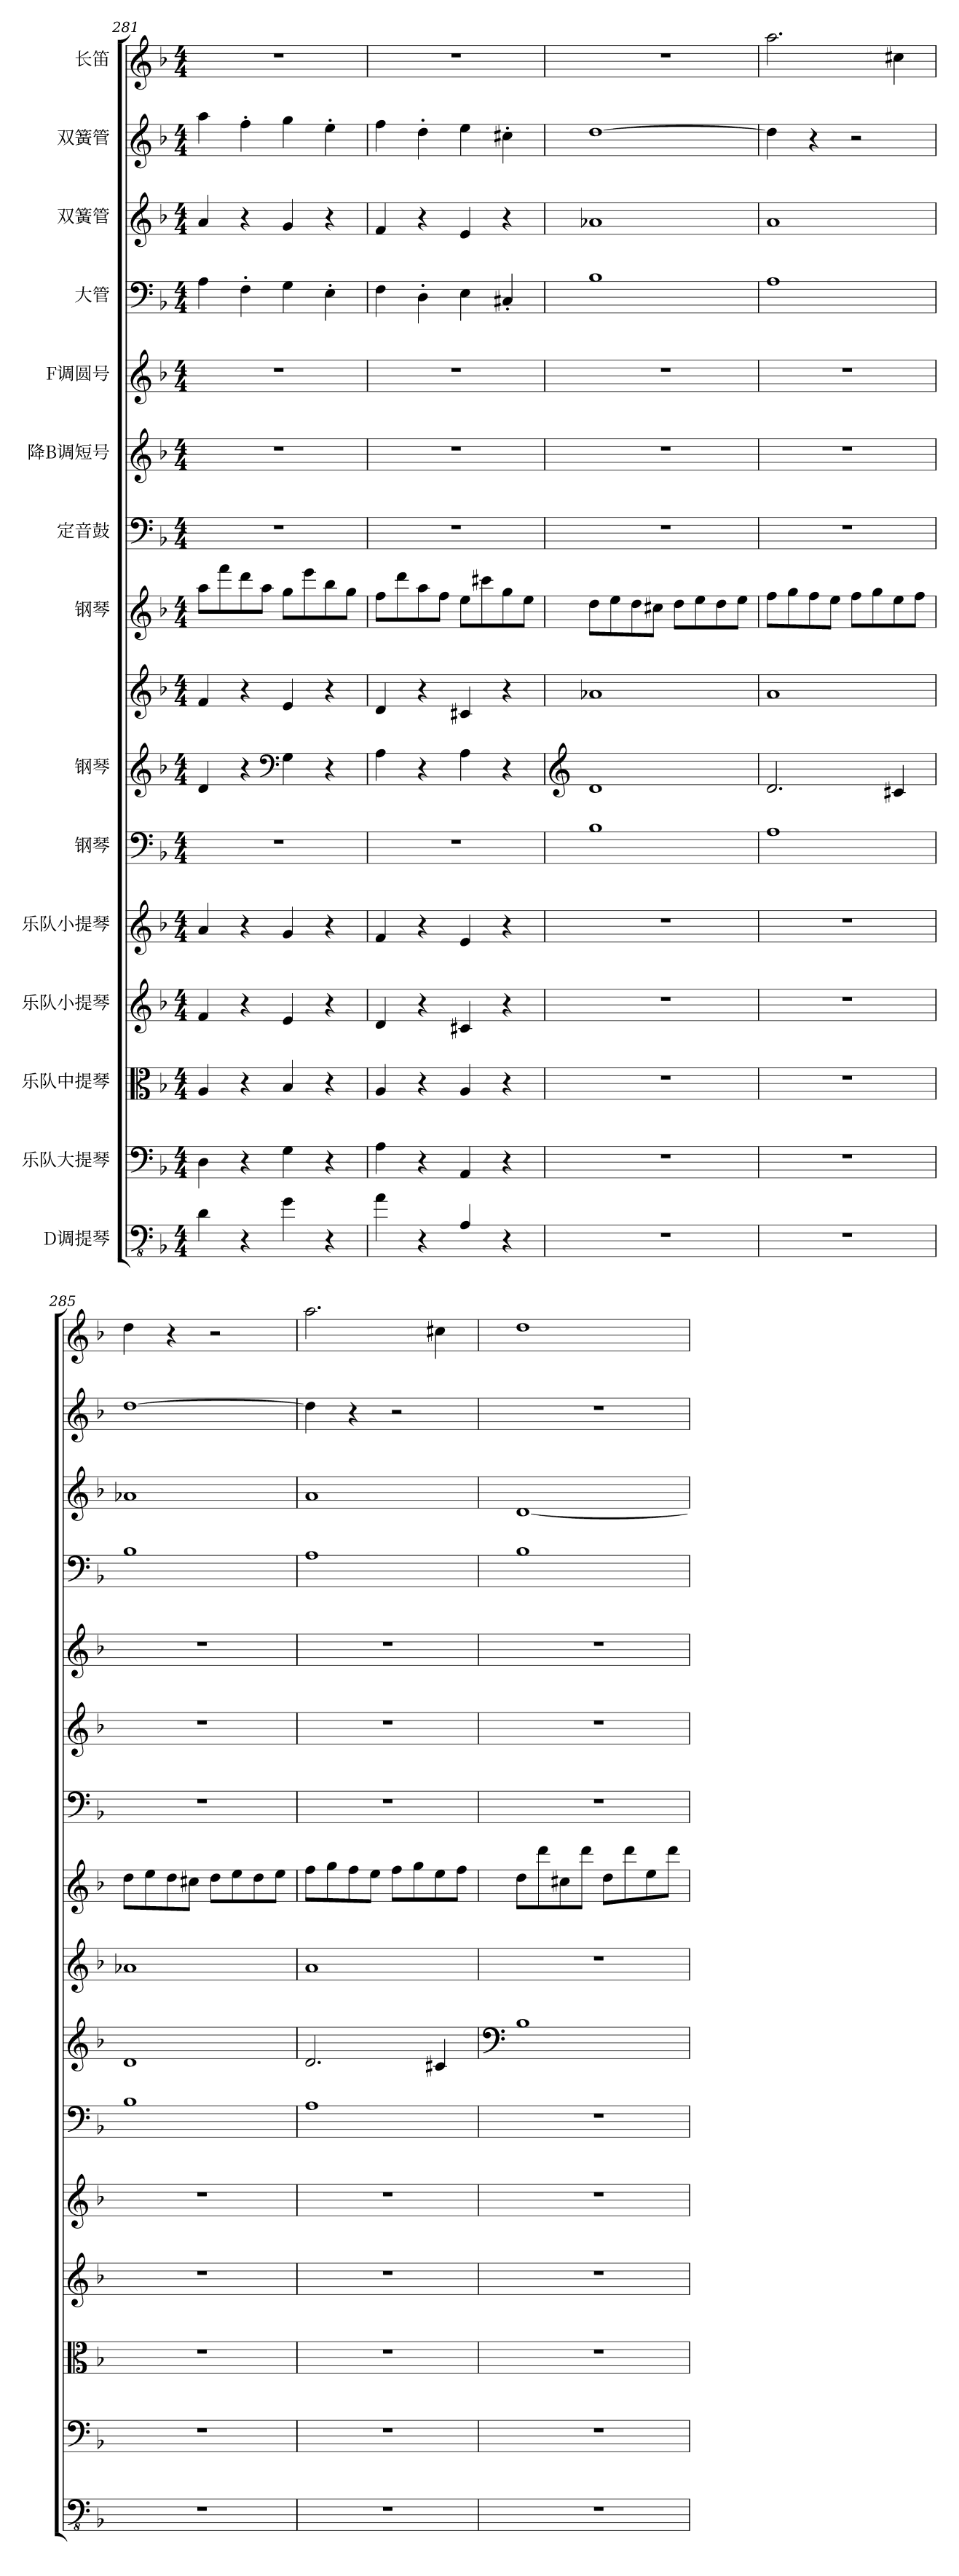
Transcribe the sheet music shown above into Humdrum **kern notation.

**kern	**kern	**kern	**kern	**kern	**kern	**kern	**kern	**kern	**kern	**kern	**kern	**kern	**kern	**kern	**kern
*part15	*part14	*part13	*part12	*part11	*part10	*part9	*part9	*part8	*part7	*part6	*part5	*part4	*part3	*part2	*part1
*staff16	*staff15	*staff14	*staff13	*staff12	*staff11	*staff10	*staff9	*staff8	*staff7	*staff6	*staff5	*staff4	*staff3	*staff2	*staff1
*I"D调提琴	*I"乐队大提琴	*I"乐队中提琴	*I"乐队小提琴	*I"乐队小提琴	*I"钢琴	*I"钢琴	*	*I"钢琴	*I"定音鼓	*I"降B调短号	*I"F调圆号	*I"大管	*I"双簧管	*I"双簧管	*I"长笛
!!LO:PB:g=z
*clefFv4	*clefF4	*clefC3	*clefG2	*clefG2	*clefF4	*clefG2	*clefG2	*clefG2	*clefF4	*clefG2	*clefG2	*clefF4	*clefG2	*clefG2	*clefG2
*ITrd7c12	*	*	*	*	*	*	*	*	*	*ITrd1c2	*ITrd4c7	*	*	*	*
*k[b-]	*k[b-]	*k[b-]	*k[b-]	*k[b-]	*k[b-]	*k[b-]	*k[b-]	*k[b-]	*k[b-]	*k[b-e-a-]	*k[b-e-]	*k[b-]	*k[b-]	*k[b-]	*k[b-]
*M4/4	*M4/4	*M4/4	*M4/4	*M4/4	*M4/4	*M4/4	*M4/4	*M4/4	*M4/4	*M4/4	*M4/4	*M4/4	*M4/4	*M4/4	*M4/4
=281	=281	=281	=281	=281	=281	=281	=281	=281	=281	=281	=281	=281	=281	=281	=281
4DD\	4D\	4A/	4f/	4a/	1r	4d/	4f/	8aa\L	1r	1r	1r	4A\	4a/	4aa\	1r
.	.	.	.	.	.	.	.	8fff\	.	.	.	.	.	.	.
4r	4r	4r	4r	4r	.	4r	4r	8ddd\	.	.	.	4F'\	4r	4ff'\	.
.	.	.	.	.	.	.	.	8aa\J	.	.	.	.	.	.	.
*	*	*	*	*	*	*clefF4	*	*	*	*	*	*	*	*	*
4GG\	4G\	4B-/	4e/	4g/	.	4G\	4e/	8gg\L	.	.	.	4G\	4g/	4gg\	.
.	.	.	.	.	.	.	.	8eee\	.	.	.	.	.	.	.
4r	4r	4r	4r	4r	.	4r	4r	8bb-\	.	.	.	4E'\	4r	4ee'\	.
.	.	.	.	.	.	.	.	8gg\J	.	.	.	.	.	.	.
=282	=282	=282	=282	=282	=282	=282	=282	=282	=282	=282	=282	=282	=282	=282	=282
4AA\	4A\	4A/	4d/	4f/	1r	4A\	4d/	8ff\L	1r	1r	1r	4F\	4f/	4ff\	1r
.	.	.	.	.	.	.	.	8ddd\	.	.	.	.	.	.	.
4r	4r	4r	4r	4r	.	4r	4r	8aa\	.	.	.	4D'\	4r	4dd'\	.
.	.	.	.	.	.	.	.	8ff\J	.	.	.	.	.	.	.
4AAA/	4AA/	4A/	4c#X/	4e/	.	4A\	4c#X/	8ee\L	.	.	.	4E\	4e/	4ee\	.
.	.	.	.	.	.	.	.	8ccc#X\	.	.	.	.	.	.	.
4r	4r	4r	4r	4r	.	4r	4r	8gg\	.	.	.	4C#X'/	4r	4cc#X'\	.
.	.	.	.	.	.	.	.	8ee\J	.	.	.	.	.	.	.
=283	=283	=283	=283	=283	=283	=283	=283	=283	=283	=283	=283	=283	=283	=283	=283
*	*	*	*	*	*	*clefG2	*	*	*	*	*	*	*	*	*
1r	1r	1r	1r	1r	1B-	1d	1a-X	8dd\L	1r	1r	1r	1B-	1a-X	[1dd	1r
.	.	.	.	.	.	.	.	8ee\	.	.	.	.	.	.	.
.	.	.	.	.	.	.	.	8dd\	.	.	.	.	.	.	.
.	.	.	.	.	.	.	.	8cc#X\J	.	.	.	.	.	.	.
.	.	.	.	.	.	.	.	8dd\L	.	.	.	.	.	.	.
.	.	.	.	.	.	.	.	8ee\	.	.	.	.	.	.	.
.	.	.	.	.	.	.	.	8dd\	.	.	.	.	.	.	.
.	.	.	.	.	.	.	.	8ee\J	.	.	.	.	.	.	.
=284	=284	=284	=284	=284	=284	=284	=284	=284	=284	=284	=284	=284	=284	=284	=284
1r	1r	1r	1r	1r	1A	2.d/	1a	8ff\L	1r	1r	1r	1A	1a	4dd\]	2.aa\
.	.	.	.	.	.	.	.	8gg\	.	.	.	.	.	.	.
.	.	.	.	.	.	.	.	8ff\	.	.	.	.	.	4r	.
.	.	.	.	.	.	.	.	8ee\J	.	.	.	.	.	.	.
.	.	.	.	.	.	.	.	8ff\L	.	.	.	.	.	2r	.
.	.	.	.	.	.	.	.	8gg\	.	.	.	.	.	.	.
.	.	.	.	.	.	4c#X/	.	8ee\	.	.	.	.	.	.	4cc#X\
.	.	.	.	.	.	.	.	8ff\J	.	.	.	.	.	.	.
!!LO:PB:g=z
=285	=285	=285	=285	=285	=285	=285	=285	=285	=285	=285	=285	=285	=285	=285	=285
1r	1r	1r	1r	1r	1B-	1d	1a-X	8dd\L	1r	1r	1r	1B-	1a-X	[1dd	4dd\
.	.	.	.	.	.	.	.	8ee\	.	.	.	.	.	.	.
.	.	.	.	.	.	.	.	8dd\	.	.	.	.	.	.	4r
.	.	.	.	.	.	.	.	8cc#X\J	.	.	.	.	.	.	.
.	.	.	.	.	.	.	.	8dd\L	.	.	.	.	.	.	2r
.	.	.	.	.	.	.	.	8ee\	.	.	.	.	.	.	.
.	.	.	.	.	.	.	.	8dd\	.	.	.	.	.	.	.
.	.	.	.	.	.	.	.	8ee\J	.	.	.	.	.	.	.
=286	=286	=286	=286	=286	=286	=286	=286	=286	=286	=286	=286	=286	=286	=286	=286
1r	1r	1r	1r	1r	1A	2.d/	1a	8ff\L	1r	1r	1r	1A	1a	4dd\]	2.aa\
.	.	.	.	.	.	.	.	8gg\	.	.	.	.	.	.	.
.	.	.	.	.	.	.	.	8ff\	.	.	.	.	.	4r	.
.	.	.	.	.	.	.	.	8ee\J	.	.	.	.	.	.	.
.	.	.	.	.	.	.	.	8ff\L	.	.	.	.	.	2r	.
.	.	.	.	.	.	.	.	8gg\	.	.	.	.	.	.	.
.	.	.	.	.	.	4c#X/	.	8ee\	.	.	.	.	.	.	4cc#X\
.	.	.	.	.	.	.	.	8ff\J	.	.	.	.	.	.	.
=287	=287	=287	=287	=287	=287	=287	=287	=287	=287	=287	=287	=287	=287	=287	=287
*	*	*	*	*	*	*clefF4	*	*	*	*	*	*	*	*	*
1r	1r	1r	1r	1r	1r	1B-	1r	8dd\L	1r	1r	1r	1B-	[1d	1r	1dd
.	.	.	.	.	.	.	.	8ddd\	.	.	.	.	.	.	.
.	.	.	.	.	.	.	.	8cc#X\	.	.	.	.	.	.	.
.	.	.	.	.	.	.	.	8ddd\J	.	.	.	.	.	.	.
.	.	.	.	.	.	.	.	8dd\L	.	.	.	.	.	.	.
.	.	.	.	.	.	.	.	8ddd\	.	.	.	.	.	.	.
.	.	.	.	.	.	.	.	8ee\	.	.	.	.	.	.	.
.	.	.	.	.	.	.	.	8ddd\J	.	.	.	.	.	.	.
=	=	=	=	=	=	=	=	=	=	=	=	=	=	=	=
*-	*-	*-	*-	*-	*-	*-	*-	*-	*-	*-	*-	*-	*-	*-	*-
